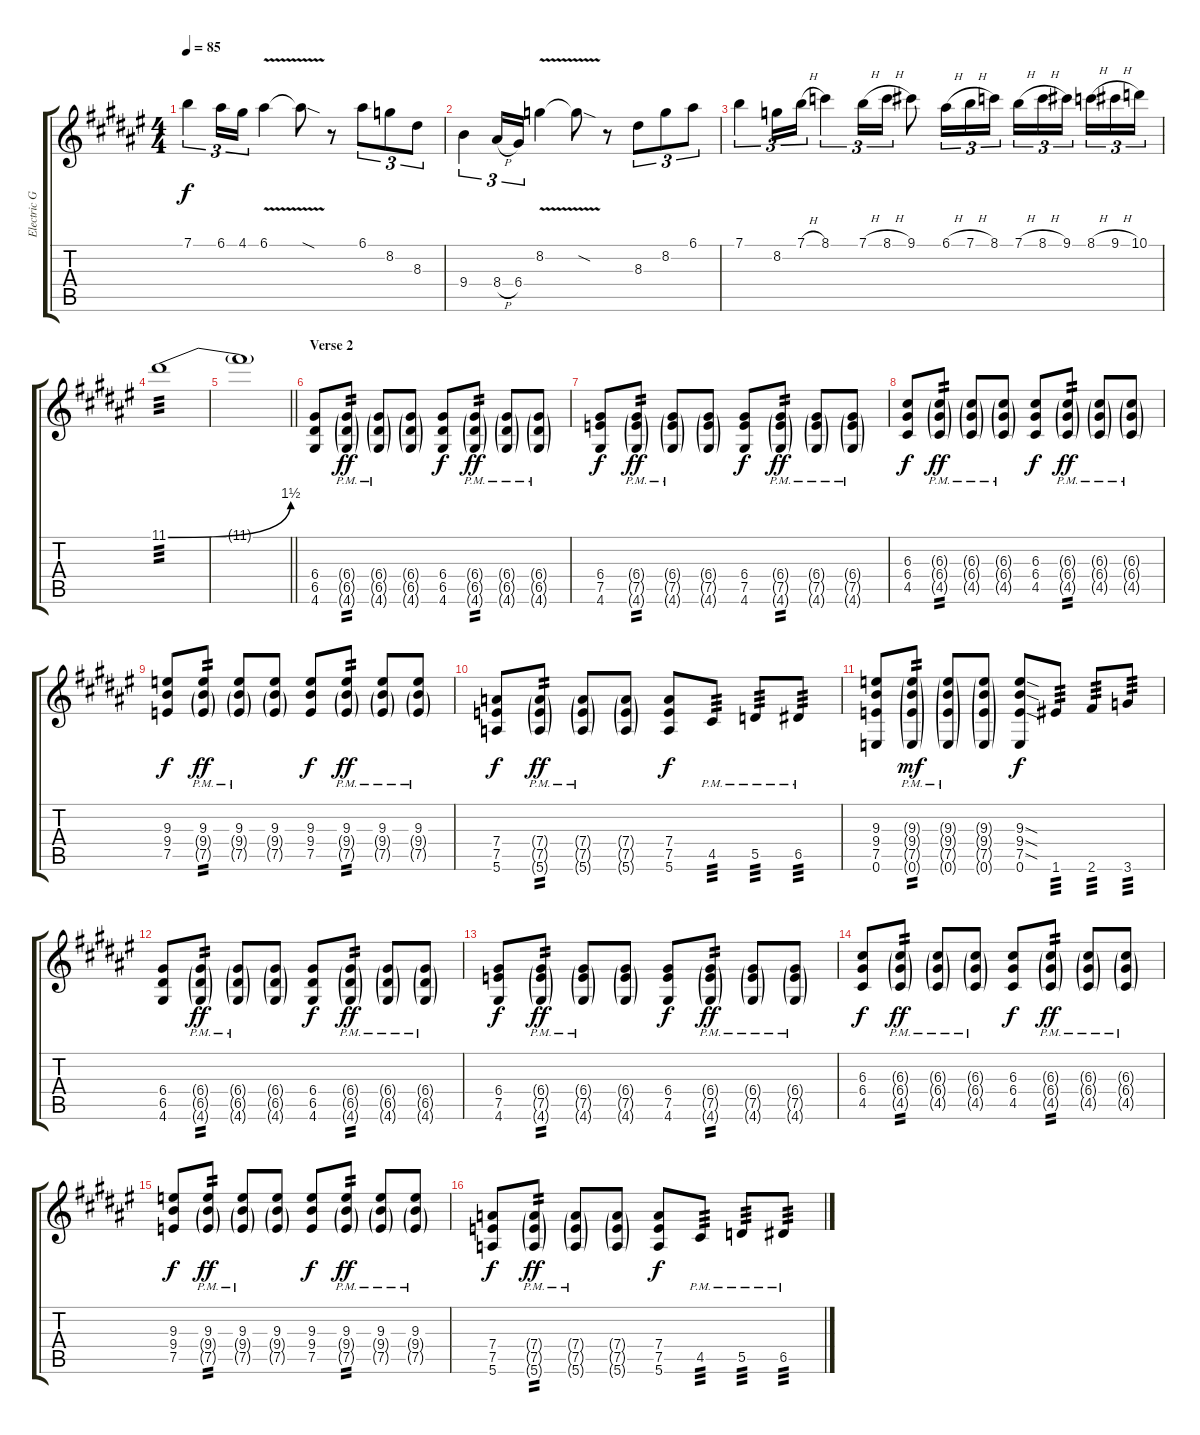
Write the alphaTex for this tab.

\track ("Electric Guitar" "Electric G") {instrument overdrivenguitar}
\staff {score tabs}
\tuning (E4 B3 G3 D3 A2 E2) {hide}
\ts (4 4)
\tempo 85
\clef g2
\ks f#
7.1.4{tu (3 2) dy f} 6.1.16{tu (3 2)} 4.1.16{tu (3 2)} 6.1{v}.4 6.1{v sod t}.8 r.8 6.1.8{tu (3 2)} 8.2.8{tu (3 2)} 8.3.8{tu (3 2)} |
9.4.4{tu (3 2)} 8.4{h}.16{tu (3 2)} 6.4.16{tu (3 2)} 8.2{v}.4 8.2{v sod t}.8 r.8 8.3.8{tu (3 2)} 8.2.8{tu (3 2)} 6.1.8{tu (3 2)} |
7.1.4{tu (3 2)} 8.2.16{tu (3 2)} 7.1{h}.16{tu (3 2)} 8.1.4{tu (3 2)} 7.1{h}.16{tu (3 2)} 8.1{h}.16{tu (3 2)} 9.1.8 6.1{h}.16{tu (3 2)} 7.1{h}.16{tu (3 2)} 8.1.16{tu (3 2)} 7.1{h}.16{tu (3 2)} 8.1{h}.16{tu (3 2)} 9.1.16{tu (3 2) beam splitsecondary} 8.1{h}.16{tu (3 2)} 9.1{h}.16{tu (3 2)} 10.1.16{tu (3 2)} |
11.1{be (bend 0 0 60 6)}.1{tp 3} |
\barLineRight lightlight
11.1{t}.1 |
\section ("" "Verse 2")
(6.4 6.5 4.6).8 (6.4{g pm} 6.5{g pm} 4.6{g pm}).8{tp 2 dy ff} (6.4{g pm} 6.5{g pm} 4.6{g pm}).8 (6.4{g} 6.5{g} 4.6{g}).8 (6.4 6.5 4.6).8{dy f} (6.4{g pm} 6.5{g pm} 4.6{g pm}).8{tp 2 dy ff} (6.4{g pm} 6.5{g pm} 4.6{g pm}).8 (6.4{g pm} 6.5{g pm} 4.6{g pm}).8 |
(6.4 7.5 4.6).8{dy f} (6.4{g pm} 7.5{g pm} 4.6{g pm}).8{tp 2 dy ff} (6.4{g pm} 7.5{g pm} 4.6{g pm}).8 (6.4{g} 7.5{g} 4.6{g}).8 (6.4 7.5 4.6).8{dy f} (6.4{g pm} 7.5{g pm} 4.6{g pm}).8{tp 2 dy ff} (6.4{g pm} 7.5{g pm} 4.6{g pm}).8 (6.4{g pm} 7.5{g pm} 4.6{g pm}).8 |
(6.3 6.4 4.5).8{dy f} (6.3{g pm} 6.4{g pm} 4.5{g pm}).8{tp 2 dy ff} (6.3{g pm} 6.4{g pm} 4.5{g pm}).8 (6.3{g pm} 6.4{g pm} 4.5{g pm}).8 (6.3 6.4 4.5).8{dy f} (6.3{g pm} 6.4{g pm} 4.5{g pm}).8{tp 2 dy ff} (6.3{g pm} 6.4{g pm} 4.5{g pm}).8 (6.3{g pm} 6.4{g pm} 4.5{g pm}).8 |
(9.3 9.4 7.5).8{dy f} (9.3 9.4{g pm} 7.5{g pm}).8{tp 2 dy ff} (9.3 9.4{g pm} 7.5{g pm}).8 (9.3 9.4{g} 7.5{g}).8 (9.3 9.4 7.5).8{dy f} (9.3 9.4{g pm} 7.5{g pm}).8{tp 2 dy ff} (9.3 9.4{g pm} 7.5{g pm}).8 (9.3 9.4{g pm} 7.5{g pm}).8 |
(7.4 7.5 5.6).8{dy f} (7.4{g pm} 7.5{g pm} 5.6{g pm}).8{tp 2 dy ff} (7.4{g pm} 7.5{g pm} 5.6{g pm}).8 (7.4{g} 7.5{g} 5.6{g}).8 (7.4 7.5 5.6).8{dy f} 4.5{pm}.8{tp 3} 5.5{pm}.8{tp 3} 6.5{pm}.8{tp 3} |
(9.3 9.4 7.5 0.6).8 (9.3{g} 9.4{g pm} 7.5{g pm} 0.6{g pm}).8{tp 2 dy mf} (9.3{g} 9.4{g pm} 7.5{g pm} 0.6{g pm}).8 (9.3{g} 9.4{g} 7.5{g} 0.6{g}).8 (9.3{sod} 9.4{sod} 7.5{sod} 0.6).8{dy f} 1.6.8{ot 8vb tp 3} 2.6.8{ot 8vb tp 3} 3.6.8{ot 8vb tp 3} |
(6.4 6.5 4.6).8 (6.4{g pm} 6.5{g pm} 4.6{g pm}).8{tp 2 dy ff} (6.4{g pm} 6.5{g pm} 4.6{g pm}).8 (6.4{g} 6.5{g} 4.6{g}).8 (6.4 6.5 4.6).8{dy f} (6.4{g pm} 6.5{g pm} 4.6{g pm}).8{tp 2 dy ff} (6.4{g pm} 6.5{g pm} 4.6{g pm}).8 (6.4{g pm} 6.5{g pm} 4.6{g pm}).8 |
(6.4 7.5 4.6).8{dy f} (6.4{g pm} 7.5{g pm} 4.6{g pm}).8{tp 2 dy ff} (6.4{g pm} 7.5{g pm} 4.6{g pm}).8 (6.4{g} 7.5{g} 4.6{g}).8 (6.4 7.5 4.6).8{dy f} (6.4{g pm} 7.5{g pm} 4.6{g pm}).8{tp 2 dy ff} (6.4{g pm} 7.5{g pm} 4.6{g pm}).8 (6.4{g pm} 7.5{g pm} 4.6{g pm}).8 |
(6.3 6.4 4.5).8{dy f} (6.3{g pm} 6.4{g pm} 4.5{g pm}).8{tp 2 dy ff} (6.3{g pm} 6.4{g pm} 4.5{g pm}).8 (6.3{g pm} 6.4{g pm} 4.5{g pm}).8 (6.3 6.4 4.5).8{dy f} (6.3{g pm} 6.4{g pm} 4.5{g pm}).8{tp 2 dy ff} (6.3{g pm} 6.4{g pm} 4.5{g pm}).8 (6.3{g pm} 6.4{g pm} 4.5{g pm}).8 |
(9.3 9.4 7.5).8{dy f} (9.3 9.4{g pm} 7.5{g pm}).8{tp 2 dy ff} (9.3 9.4{g pm} 7.5{g pm}).8 (9.3 9.4{g} 7.5{g}).8 (9.3 9.4 7.5).8{dy f} (9.3 9.4{g pm} 7.5{g pm}).8{tp 2 dy ff} (9.3 9.4{g pm} 7.5{g pm}).8 (9.3 9.4{g pm} 7.5{g pm}).8 |
(7.4 7.5 5.6).8{dy f} (7.4{g pm} 7.5{g pm} 5.6{g pm}).8{tp 2 dy ff} (7.4{g pm} 7.5{g pm} 5.6{g pm}).8 (7.4{g} 7.5{g} 5.6{g}).8 (7.4 7.5 5.6).8{dy f} 4.5{pm}.8{tp 3} 5.5{pm}.8{tp 3} 6.5{pm}.8{tp 3}
